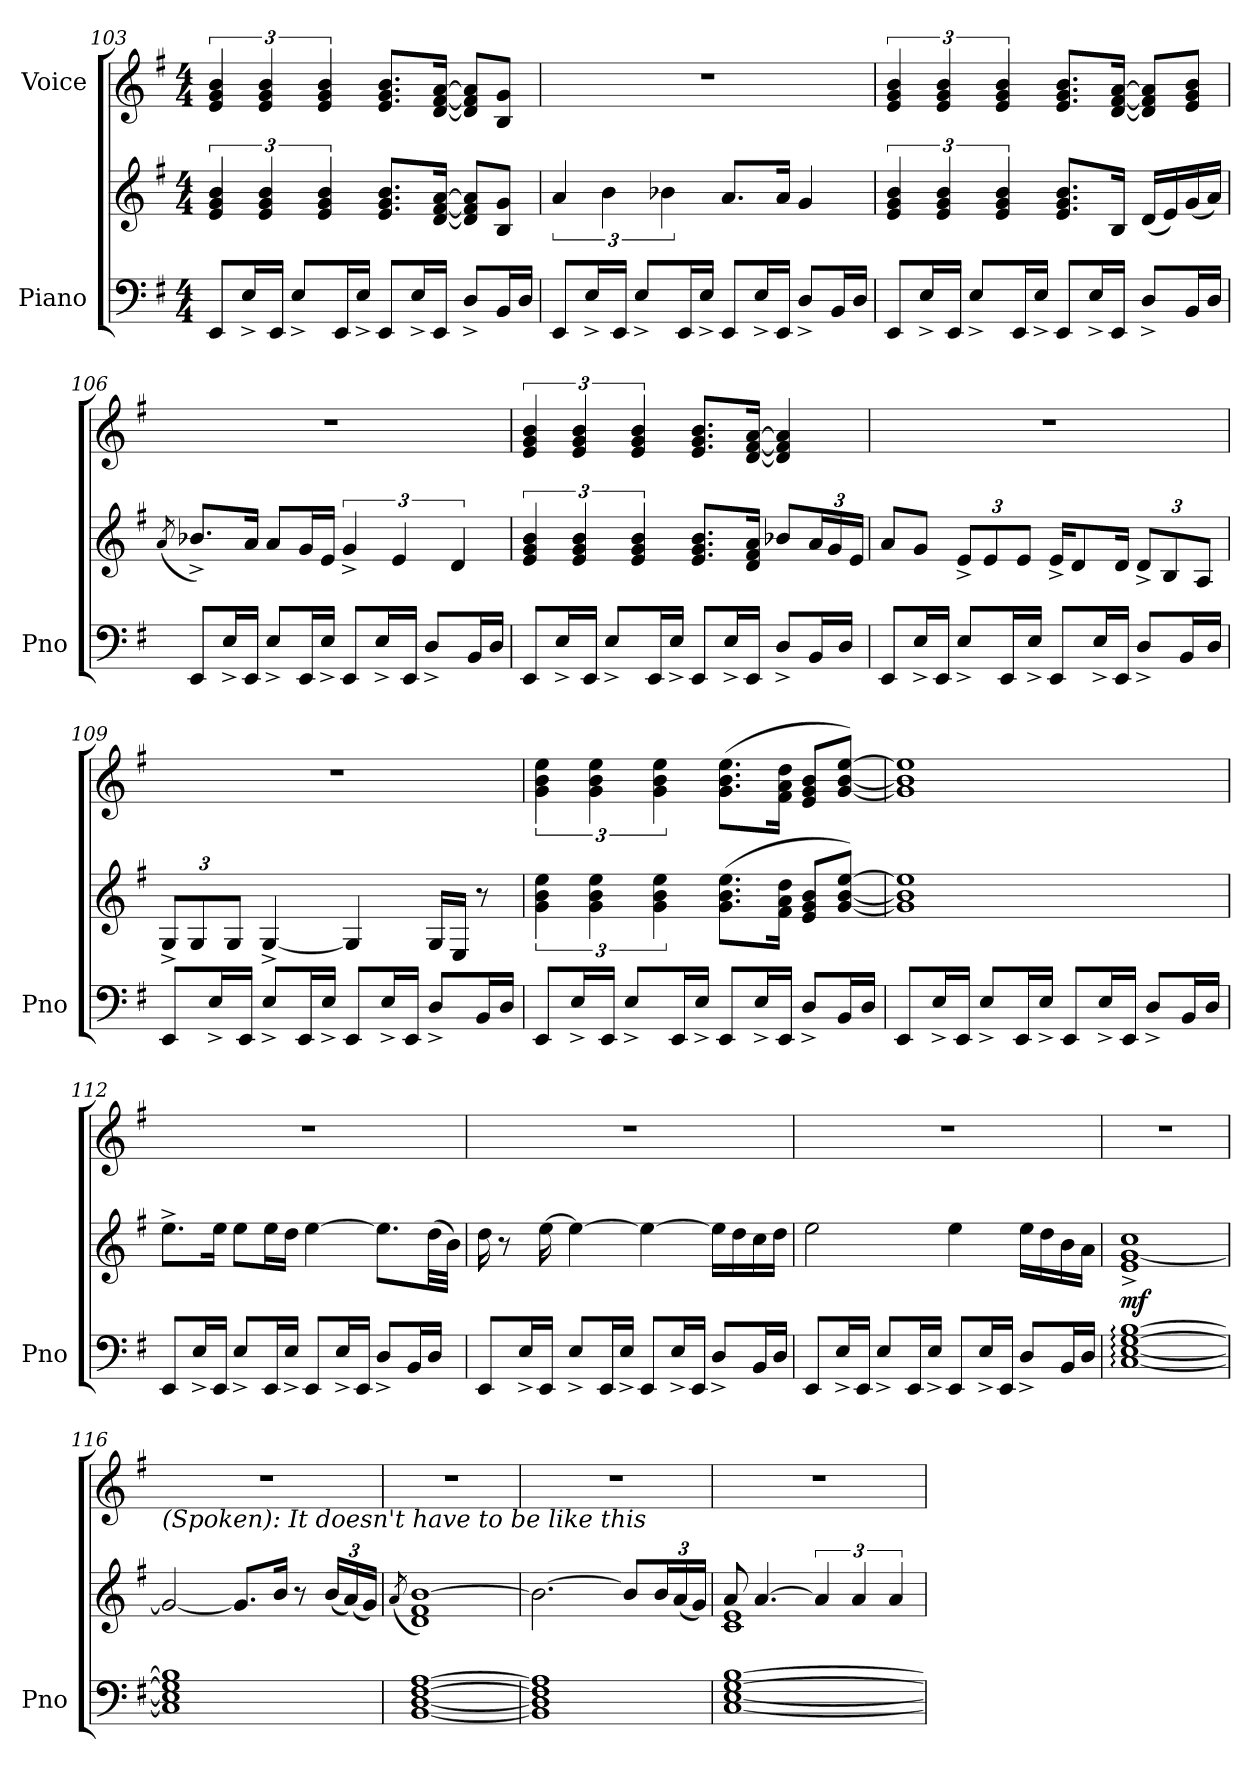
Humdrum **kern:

**kern	**kern	**dynam	**kern
*part2	*part2	*part2	*part1
*staff3	*staff2	*staff2/3	*staff1
*I"Piano	*	*	*I"Voice
*I'Pno	*	*	*
*clefF4	*clefG2	*	*clefG2
*k[f#]	*k[f#]	*	*k[f#]
*M4/4	*M4/4	*	*M4/4
=103	=103	=103	=103
8EE/L	6e/ 6g/ 6b/	.	6e/ 6g/ 6b/
16E^/L	.	.	.
.	6e/ 6g/ 6b/	.	6e/ 6g/ 6b/
16EE/JJ	.	.	.
8E^/L	.	.	.
.	6e/ 6g/ 6b/	.	6e/ 6g/ 6b/
16EE/L	.	.	.
16E^/JJ	.	.	.
8EE/L	8.e/ 8.g/ 8.b/L	.	8.e/ 8.g/ 8.b/L
16E^/L	.	.	.
16EE/JJ	[16d/ [16f#/ [16a/Jk	.	[16d/ [16f#/ [16a/Jk
8D^/L	8d/] 8f#/] 8a/]L	.	8d/] 8f#/] 8a/]L
16BB/L	8B/ 8g/J	.	8B/ 8g/J
16D/JJ	.	.	.
!!LO:PB:g=z
=104	=104	=104	=104
8EE/L	6a/	.	1r
16E^/L	.	.	.
.	6b\	.	.
16EE/JJ	.	.	.
8E^/L	.	.	.
.	6b-X\	.	.
16EE/L	.	.	.
16E^/JJ	.	.	.
8EE/L	8.a/L	.	.
16E^/L	.	.	.
16EE/JJ	16a/Jk	.	.
8D^/L	4g/	.	.
16BB/L	.	.	.
16D/JJ	.	.	.
=105	=105	=105	=105
8EE/L	6e/ 6g/ 6b/	.	6e/ 6g/ 6b/
16E^/L	.	.	.
.	6e/ 6g/ 6b/	.	6e/ 6g/ 6b/
16EE/JJ	.	.	.
8E^/L	.	.	.
.	6e/ 6g/ 6b/	.	6e/ 6g/ 6b/
16EE/L	.	.	.
16E^/JJ	.	.	.
8EE/L	8.e/ 8.g/ 8.b/L	.	8.e/ 8.g/ 8.b/L
16E^/L	.	.	.
16EE/JJ	16B/Jk	.	[16d/ [16f#/ [16a/Jk
8D^/L	(<16d/LL	.	8d/] 8f#/] 8a/]L
.	16e/)	.	.
16BB/L	(<16g/	.	8e/ 8g/ 8b/J
16D/JJ	16a/JJ)	.	.
=106	=106	=106	=106
.	(<8qa/	.	.
8EE/L	8.b-X^/L)	.	1r
16E^/L	.	.	.
16EE/JJ	16a/Jk	.	.
8E^/L	8a/L	.	.
16EE/L	16g/L	.	.
16E^/JJ	16e/JJ	.	.
8EE/L	6g^/	.	.
16E^/L	.	.	.
.	6e/	.	.
16EE/JJ	.	.	.
8D^/L	.	.	.
.	6d/	.	.
16BB/L	.	.	.
16D/JJ	.	.	.
!!LO:LB:g=z
=107	=107	=107	=107
8EE/L	6e/ 6g/ 6b/	.	6e/ 6g/ 6b/
16E^/L	.	.	.
.	6e/ 6g/ 6b/	.	6e/ 6g/ 6b/
16EE/JJ	.	.	.
8E^/L	.	.	.
.	6e/ 6g/ 6b/	.	6e/ 6g/ 6b/
16EE/L	.	.	.
16E^/JJ	.	.	.
8EE/L	8.e/ 8.g/ 8.b/L	.	8.e/ 8.g/ 8.b/L
16E^/L	.	.	.
16EE/JJ	16d/ 16f#/ 16a/Jk	.	[16d/ [16f#/ [16a/Jk
8D^/L	8b-X/L	.	4d/] 4f#/] 4a/]
*	*Xbrackettup	*	*
16BB/L	24a/L	.	.
.	24g/	.	.
16D/JJ	.	.	.
.	24e/JJ	.	.
=108	=108	=108	=108
8EE/L	8a/L	.	1r
16E^/L	8g/J	.	.
16EE/JJ	.	.	.
8E^/L	12e^/L	.	.
.	12e/	.	.
16EE/L	.	.	.
.	12e/J	.	.
16E^/JJ	.	.	.
8EE/L	16e^/KL	.	.
.	8d/	.	.
16E^/L	.	.	.
16EE/JJ	16d/Jk	.	.
8D^/L	12d^/L	.	.
.	12B/	.	.
16BB/L	.	.	.
.	12A/J	.	.
16D/JJ	.	.	.
!!LO:LB:g=z
=109	=109	=109	=109
8EE/L	12G^/L	.	1r
.	12G/	.	.
16E^/L	.	.	.
.	12G/J	.	.
16EE/JJ	.	.	.
8E^/L	[4G^/	.	.
16EE/L	.	.	.
16E^/JJ	.	.	.
8EE/L	4G/]	.	.
16E^/L	.	.	.
16EE/JJ	.	.	.
8D^/L	16G/LL	.	.
.	16E/JJ	.	.
16BB/L	8r	.	.
16D/JJ	.	.	.
=110	=110	=110	=110
*	*brackettup	*	*
8EE/L	6g\ 6b\ 6ee\	.	6g\ 6b\ 6ee\
16E^/L	.	.	.
.	6g\ 6b\ 6ee\	.	6g\ 6b\ 6ee\
16EE/JJ	.	.	.
8E^/L	.	.	.
.	6g\ 6b\ 6ee\	.	6g\ 6b\ 6ee\
16EE/L	.	.	.
16E^/JJ	.	.	.
8EE/L	(>8.g\ 8.b\ 8.ee\L	.	(>8.g\ 8.b\ 8.ee\L
16E^/L	.	.	.
16EE/JJ	16f#\ 16a\ 16dd\Jk	.	16f#\ 16a\ 16dd\Jk
8D^/L	8e/ 8g/ 8b/L	.	8e/ 8g/ 8b/L
16BB/L	[8g/ [8b/ [8ee/J)	.	[8g/ [8b/ [8ee/J)
16D/JJ	.	.	.
=111	=111	=111	=111
8EE/L	1g] 1b] 1ee]	.	1g] 1b] 1ee]
16E^/L	.	.	.
16EE/JJ	.	.	.
8E^/L	.	.	.
16EE/L	.	.	.
16E^/JJ	.	.	.
8EE/L	.	.	.
16E^/L	.	.	.
16EE/JJ	.	.	.
8D^/L	.	.	.
16BB/L	.	.	.
16D/JJ	.	.	.
!!LO:LB:g=z
=112	=112	=112	=112
8EE/L	8.ee^\L	.	1r
16E^/L	.	.	.
16EE/JJ	16ee\Jk	.	.
8E^/L	8ee\L	.	.
16EE/L	16ee\L	.	.
16E^/JJ	16dd\JJ	.	.
8EE/L	[4ee\	.	.
16E^/L	.	.	.
16EE/JJ	.	.	.
8D^/L	8.ee\L]	.	.
16BB/L	.	.	.
16D/JJ	(>32dd\LL	.	.
.	32b\JJJ)	.	.
=113	=113	=113	=113
8EE/L	16dd\	.	1r
.	8r	.	.
16E^/L	.	.	.
16EE/JJ	[16ee\	.	.
8E^/L	4ee\_	.	.
16EE/L	.	.	.
16E^/JJ	.	.	.
8EE/L	4ee\_	.	.
16E^/L	.	.	.
16EE/JJ	.	.	.
8D^/L	16ee\LL]	.	.
.	16dd\	.	.
16BB/L	16cc\	.	.
16D/JJ	16dd\JJ	.	.
=114	=114	=114	=114
8EE/L	2ee\	.	1r
16E^/L	.	.	.
16EE/JJ	.	.	.
8E^/L	.	.	.
16EE/L	.	.	.
16E^/JJ	.	.	.
8EE/L	4ee\	.	.
16E^/L	.	.	.
16EE/JJ	.	.	.
8D^/L	16ee\LL	.	.
.	16dd\	.	.
16BB/L	16b\	.	.
16D/JJ	16a\JJ	.	.
=115	=115	=115	=115
!	!	!LO:DY:b	!
[1C: [1E: [1G: [1B:	1e^ [1g^ 1cc^	mf	1r
!!LO:PB:g=z
=116	=116	=116	=116
!	!	!	!LO:TX:b:i:t=(Spoken)&colon; It doesn't have to be like this
1C] 1E] 1G] 1B]	2g/_	.	1r
.	8.g/L]	.	.
.	16b/Jk	.	.
.	8r	.	.
*	*Xbrackettup	*	*
.	(<24b/LL	.	.
.	(<24a/)	.	.
.	24g/JJ)	.	.
=117	=117	=117	=117
.	(<8qa/	.	.
[1BB [1D [1F# [1A	1d 1f# [1b)	.	1r
=118	=118	=118	=118
1BB] 1D] 1F#] 1A]	2.b\_	.	1r
.	8b/L]	.	.
.	24b/L	.	.
.	(<24a/	.	.
.	24g/JJ)	.	.
=119	=119	=119	=119
*	*^	*	*
[1C [1E [1G [1B	8a/	1c 1e	.	1r
.	[4.a/	.	.	.
*	*brackettup	*	*	*
.	6a/]	.	.	.
.	6a/	.	.	.
.	6a/	.	.	.
*	*v	*v	*	*
=	=	=	=
*-	*-	*-	*-
